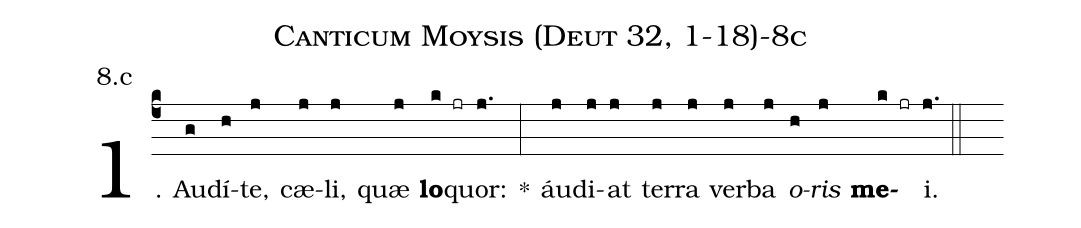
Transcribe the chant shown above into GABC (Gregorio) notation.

name: Canticum Moysis (Deut 32, 1-18)-8c;
annotation: 8.c;
%%
(c4)1. Au(g)dí(h)te,(j) cæ(j)li,(j) quæ(j) <b>lo</b>(k jr)quor:(j.) *(:) áu(j)di(j)at(j) ter(j)ra(j) ver(j)ba(j) <i>o</i>(h)<i>ris</i>(j) <b>me</b>(k jr)i.(j.) (::)
